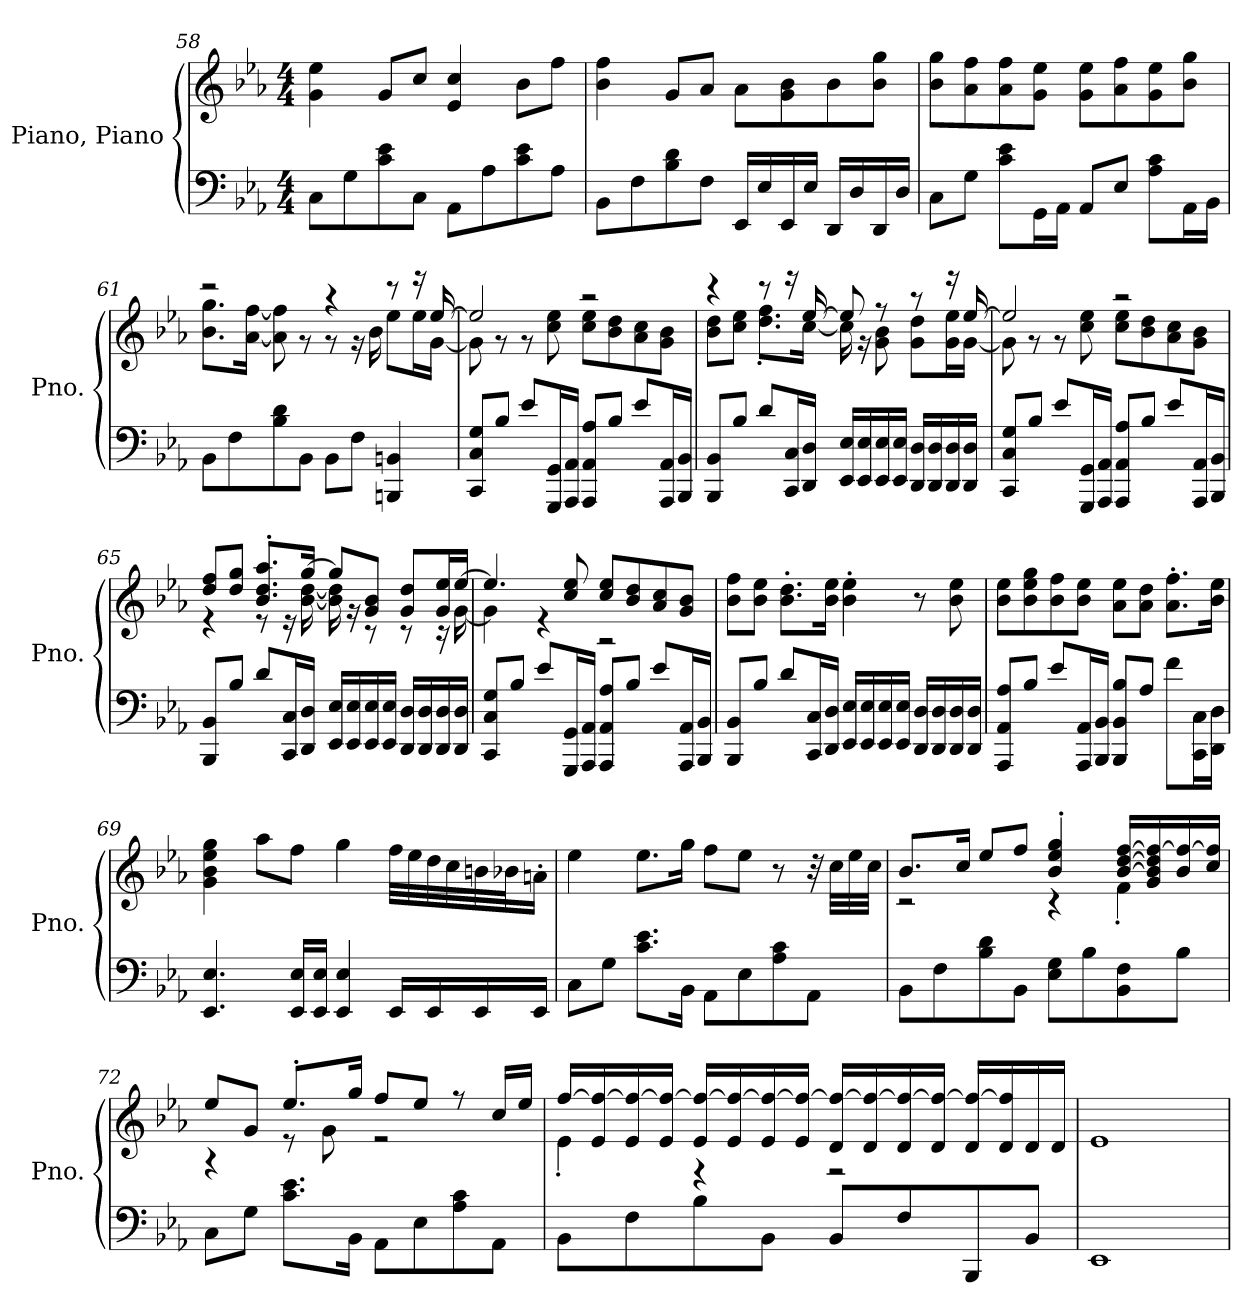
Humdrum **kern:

**kern	**kern
*part1	*part1
*staff2	*staff1
*I"Piano, Piano	*
*I'Pno.	*
!!LO:LB:g=z
*clefF4	*clefG2
*k[b-e-a-]	*k[b-e-a-]
*M4/4	*M4/4
=58	=58
8C\L	4g\ 4ee-\
8G\	.
8c\ 8e-\	8g/L
8C\J	8cc/J
8AA-\L	4e-/ 4cc/
8A-\	.
8c\ 8e-\	8b-\L
8A-\J	8ff\J
=59	=59
8BB-\L	4b-\ 4ff\
8F\	.
8B-\ 8d\	8g/L
8F\J	8a-/J
16EE-/LL	8a-\L
16E-/	.
16EE-/	8g\ 8b-\
16E-/JJ	.
16DD/LL	8b-\
16D/	.
16DD/	8b-\ 8gg\J
16D/JJ	.
=60	=60
8C\L	8b-\ 8gg\L
8G\J	8a-\ 8ff\
8c\ 8e-\L	8a-\ 8ff\
16GG\L	8g\ 8ee-\J
16AA-\JJ	.
8AA-/L	8g\ 8ee-\L
8E-/J	8a-\ 8ff\
8A-\ 8c\L	8g\ 8ee-\
16AA-\L	8b-\ 8gg\J
16BB-\JJ	.
=61	=61
*	*^
8BB-\L	2r	8.b-\ 8.gg\L
8F\	.	.
.	.	[16a-\ [16ff\Jk
8B-\ 8d\	.	8a-\] 8ff\]
8BB-\J	.	8r
8BB-\L	4r	8r
8F\J	.	16r
.	.	16b-\
4BBBn/ 4BBn/	8r	8ee-\L
.	16r	16ee-\L
.	[16ee-/	[16g\JJ
!!LO:LB:g=z	!!
=62	=62	=62
8CC/ 8C/ 8G/L	2ee-/]	8g\]
8B-/J	.	8r
8e-/L	.	8r
16GGG/ 16GG/L	.	8cc\ 8ee-\
16AAA-/ 16AA-/JJ	.	.
8AAA-/ 8AA-/ 8A-/L	2r	8cc\ 8ee-\L
8B-/J	.	8b-\ 8dd\
8e-/L	.	8a-\ 8cc\
16AAA-/ 16AA-/L	.	8g\ 8b-\J
16BBB-/ 16BB-/JJ	.	.
=63	=63	=63
8BBB-/ 8BB-/L	4r	8b-\ 8dd\L
8B-/J	.	8cc\ 8ee-\J
8d/L	8r	8.dd\' 8.ff\'L
16CC/ 16C/L	16r	.
16DD/ 16D/JJ	[16ee-/	[16cc\Jk
16EE-/ 16E-/LL	8ee-/]	16cc\]
16EE-/ 16E-/	.	16r
16EE-/ 16E-/	8r	8g\ 8b-\
16EE-/ 16E-/JJ	.	.
16DD/ 16D/LL	8r	8g\ 8dd\L
16DD/ 16D/	.	.
16DD/ 16D/	16r	16g\ 16ee-\L
16DD/ 16D/JJ	[16ee-/	[16g\JJ
=64	=64	=64
8CC/ 8C/ 8G/L	2ee-/]	8g\]
8B-/J	.	8r
8e-/L	.	8r
16GGG/ 16GG/L	.	8cc\ 8ee-\
16AAA-/ 16AA-/JJ	.	.
8AAA-/ 8AA-/ 8A-/L	2r	8cc\ 8ee-\L
8B-/J	.	8b-\ 8dd\
8e-/L	.	8a-\ 8cc\
16AAA-/ 16AA-/L	.	8g\ 8b-\J
16BBB-/ 16BB-/JJ	.	.
!!LO:LB:g=z	!!
=65	=65	=65
8BBB-/ 8BB-/L	8dd/ 8ff/L	4r
8B-/J	8dd/ 8gg/J	.
8d/L	8.b-/' 8.dd/' 8.aa-/'L	8r
16CC/ 16C/L	.	16r
16DD/ 16D/JJ	[16gg/Jk	[16b-\ [16dd\
16EE-/ 16E-/LL	8gg/L]	16b-\] 16dd\]
16EE-/ 16E-/	.	16r
16EE-/ 16E-/	8g/ 8b-/J	8r
16EE-/ 16E-/JJ	.	.
16DD/ 16D/LL	8g/ 8dd/L	8r
16DD/ 16D/	.	.
16DD/ 16D/	16g/ 16ee-/L	16r
16DD/ 16D/JJ	[16ee-/JJ	[16g\
=66	=66	=66
8CC/ 8C/ 8G/L	4.ee-/]	4g\]
8B-/J	.	.
8e-/L	.	4r
16GGG/ 16GG/L	8cc/ 8ee-/	.
16AAA-/ 16AA-/JJ	.	.
8AAA-/ 8AA-/ 8A-/L	8cc/ 8ee-/L	2r
8B-/J	8b-/ 8dd/	.
8e-/L	8a-/ 8cc/	.
16AAA-/ 16AA-/L	8g/ 8b-/J	.
16BBB-/ 16BB-/JJ	.	.
*	*v	*v
!!LO:LB:g=z
=67	=67
8BBB-/ 8BB-/L	8b-\ 8ff\L
8B-/J	8b-\ 8ee-\J
8d/L	8.b-\' 8.dd\'L
16CC/ 16C/L	.
16DD/ 16D/JJ	16b-\ 16ee-\Jk
16EE-/ 16E-/LL	4b-\' 4ee-\'
16EE-/ 16E-/	.
16EE-/ 16E-/	.
16EE-/ 16E-/JJ	.
16DD/ 16D/LL	8r
16DD/ 16D/	.
16DD/ 16D/	8b-\ 8ee-\
16DD/ 16D/JJ	.
=68	=68
8AAA-/ 8AA-/ 8A-/L	8b-\ 8ee-\L
8B-/J	8b-\ 8ee-\ 8gg\
8e-/L	8b-\ 8ff\
16AAA-/ 16AA-/L	8b-\ 8ee-\J
16BBB-/ 16BB-/JJ	.
8BBB-/ 8BB-/ 8B-/L	8a-\ 8ee-\L
8A-/J	8a-\ 8dd\J
8f\L	8.a-\' 8.ff\'L
16CC\ 16C\L	.
16DD\ 16D\JJ	16b-\ 16ee-\Jk
=69	=69
4.EE-/ 4.E-/	4g\ 4b-\ 4ee-\ 4gg\
.	8aa-\L
16EE-/ 16E-/LL	8ff\J
16EE-/ 16E-/JJ	.
4EE-/ 4E-/	4gg\
16EE-/LL	32ff\LLL
.	32ee-\
16EE-/	32dd\
.	32cc\
16EE-/	32bn\
.	32b-X\J
16EE-/JJ	16an'\JJ
!!LO:PB:g=z
=70	=70
8C\L	4ee-\
8G\J	.
8.c\ 8.e-\L	8.ee-\L
16BB-\Jk	16gg\Jk
8AA-\L	8ff\L
8E-\	8ee-\J
8A-\ 8c\	8r
8AA-\J	32r
.	32cc\LLL
.	32ee-\
.	32cc\JJJ
=71	=71
*	*^
8BB-\L	8.b-/L	2r
8F\	.	.
.	16cc/Jk	.
8B-\ 8d\	8ee-/L	.
8BB-\J	8ff/J	.
8E-\ 8G\L	4b-/' 4ee-/' 4gg/'	4r
8B-\	.	.
8BB-\ 8F\	[16b-/ [16dd/ [16ff/LL	4f'\
.	16g/ 16b-/] 16dd/] 16ff/_	.
8B-\J	16b-/ 16ff/_	.
.	16cc/ 16ff/]JJ	.
=72	=72	=72
8C\L	8ee-/L	4r
8G\J	8g/J	.
8.c\ 8.e-\L	8.ee-'/L	8r
.	.	8g\
16BB-\Jk	16gg/Jk	.
8AA-\L	8ff/L	2r
8E-\	8ee-/J	.
8A-\ 8c\	8r	.
8AA-\J	16cc/LL	.
.	16ee-/JJ	.
!!LO:LB:g=z	!!
=73	=73	=73
8BB-\L	[16ff/LL	4e-'\
.	16e-/ 16ff/_	.
8F\	16e-/ 16ff/_	.
.	16e-/ 16ff/_JJ	.
8B-\	16e-/ 16ff/_LL	4r
.	16e-/ 16ff/_	.
8BB-\J	16e-/ 16ff/_	.
.	16e-/ 16ff/_JJ	.
8BB-/L	16d/ 16ff/_LL	2r
.	16d/ 16ff/_	.
8F/	16d/ 16ff/_	.
.	16d/ 16ff/_JJ	.
8BBB-/	16d/ 16ff/_LL	.
.	16d/ 16ff/]	.
8BB-/J	16d/	.
.	16d/JJ	.
*	*v	*v
=74	=74
1EE-	1e-
=	=
*-	*-
